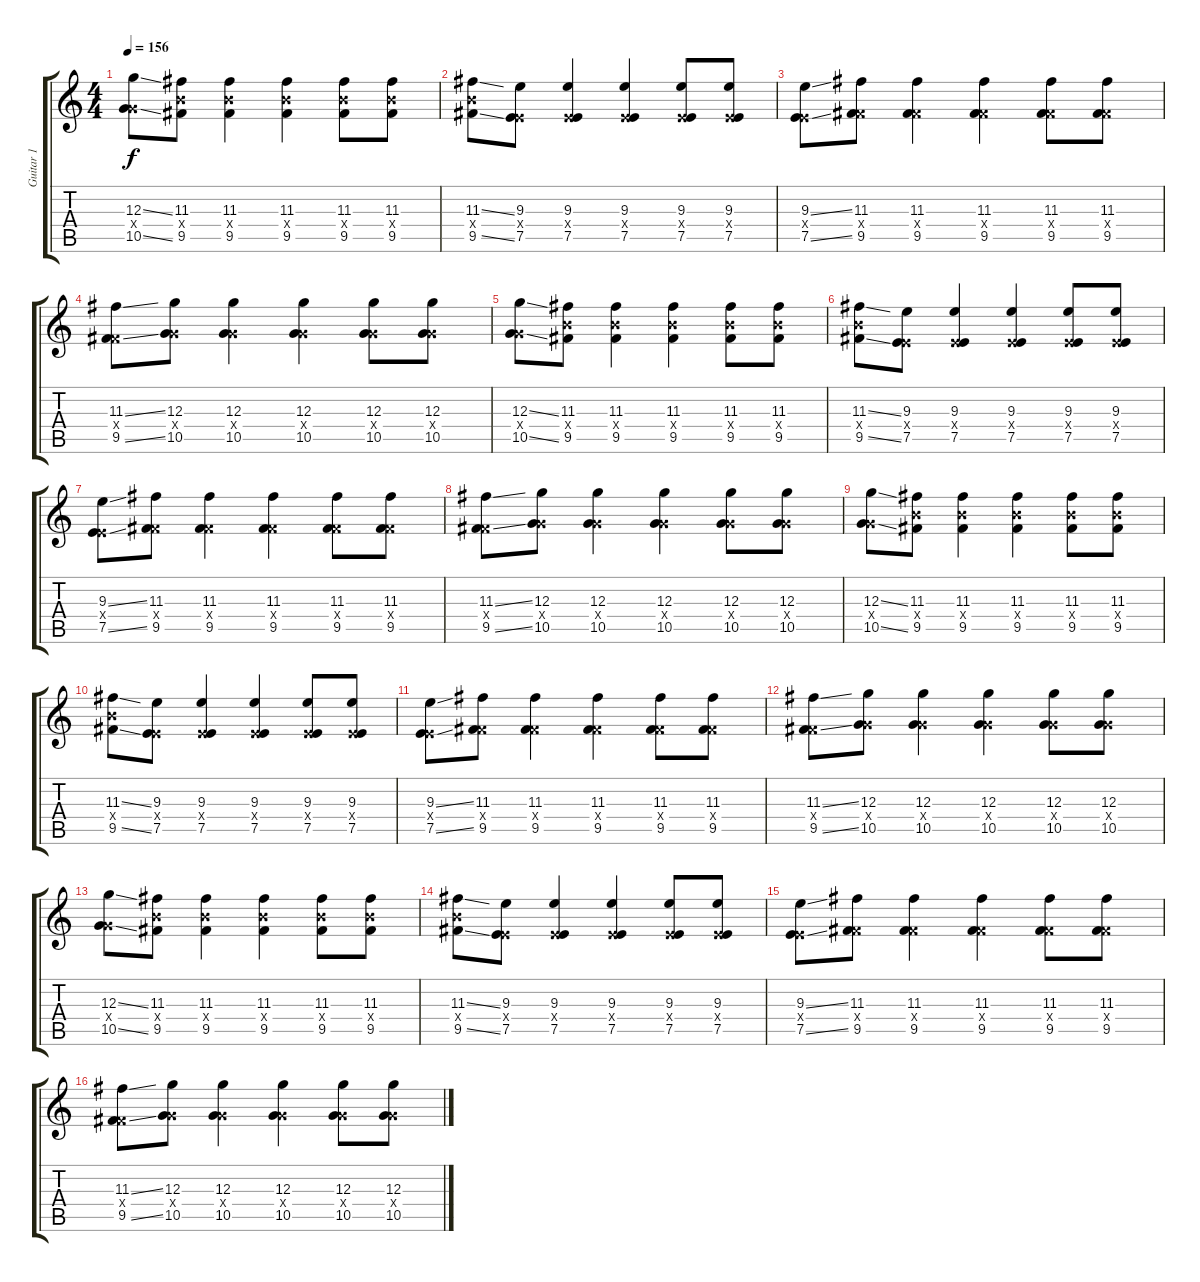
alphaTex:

\track ("Guitar 1" "Guitar 1") {instrument overdrivenguitar}
\staff {score tabs}
\tuning (E4 B3 G3 D3 A2 D2) {hide}
\ts (4 4)
\tempo 156
\clef g2
\ks c
(12.3{ss} 5.4{x} 10.5{ss}).8{dy f} (11.3 9.4{x} 9.5).8 (11.3 9.4{x} 9.5).4 (11.3 9.4{x} 9.5).4 (11.3 9.4{x} 9.5).8 (11.3 9.4{x} 9.5).8 |
(11.3{ss} 9.4{x} 9.5{ss}).8 (9.3 2.4{x} 7.5).8 (9.3 2.4{x} 7.5).4 (9.3 2.4{x} 7.5).4 (9.3 2.4{x} 7.5).8 (9.3 2.4{x} 7.5).8 |
(9.3{ss} 2.4{x} 7.5{ss}).8 (11.3 4.4{x} 9.5).8 (11.3 4.4{x} 9.5).4 (11.3 4.4{x} 9.5).4 (11.3 4.4{x} 9.5).8 (11.3 4.4{x} 9.5).8 |
(11.3{ss} 4.4{x} 9.5{ss}).8 (12.3 5.4{x} 10.5).8 (12.3 5.4{x} 10.5).4 (12.3 5.4{x} 10.5).4 (12.3 5.4{x} 10.5).8 (12.3 5.4{x} 10.5).8 |
(12.3{ss} 5.4{x} 10.5{ss}).8 (11.3 9.4{x} 9.5).8 (11.3 9.4{x} 9.5).4 (11.3 9.4{x} 9.5).4 (11.3 9.4{x} 9.5).8 (11.3 9.4{x} 9.5).8 |
(11.3{ss} 9.4{x} 9.5{ss}).8 (9.3 2.4{x} 7.5).8 (9.3 2.4{x} 7.5).4 (9.3 2.4{x} 7.5).4 (9.3 2.4{x} 7.5).8 (9.3 2.4{x} 7.5).8 |
(9.3{ss} 2.4{x} 7.5{ss}).8 (11.3 4.4{x} 9.5).8 (11.3 4.4{x} 9.5).4 (11.3 4.4{x} 9.5).4 (11.3 4.4{x} 9.5).8 (11.3 4.4{x} 9.5).8 |
(11.3{ss} 4.4{x} 9.5{ss}).8 (12.3 5.4{x} 10.5).8 (12.3 5.4{x} 10.5).4 (12.3 5.4{x} 10.5).4 (12.3 5.4{x} 10.5).8 (12.3 5.4{x} 10.5).8 |
(12.3{ss} 5.4{x} 10.5{ss}).8 (11.3 9.4{x} 9.5).8 (11.3 9.4{x} 9.5).4 (11.3 9.4{x} 9.5).4 (11.3 9.4{x} 9.5).8 (11.3 9.4{x} 9.5).8 |
(11.3{ss} 9.4{x} 9.5{ss}).8 (9.3 2.4{x} 7.5).8 (9.3 2.4{x} 7.5).4 (9.3 2.4{x} 7.5).4 (9.3 2.4{x} 7.5).8 (9.3 2.4{x} 7.5).8 |
(9.3{ss} 2.4{x} 7.5{ss}).8 (11.3 4.4{x} 9.5).8 (11.3 4.4{x} 9.5).4 (11.3 4.4{x} 9.5).4 (11.3 4.4{x} 9.5).8 (11.3 4.4{x} 9.5).8 |
(11.3{ss} 4.4{x} 9.5{ss}).8 (12.3 5.4{x} 10.5).8 (12.3 5.4{x} 10.5).4 (12.3 5.4{x} 10.5).4 (12.3 5.4{x} 10.5).8 (12.3 5.4{x} 10.5).8 |
(12.3{ss} 5.4{x} 10.5{ss}).8 (11.3 9.4{x} 9.5).8 (11.3 9.4{x} 9.5).4 (11.3 9.4{x} 9.5).4 (11.3 9.4{x} 9.5).8 (11.3 9.4{x} 9.5).8 |
(11.3{ss} 9.4{x} 9.5{ss}).8 (9.3 2.4{x} 7.5).8 (9.3 2.4{x} 7.5).4 (9.3 2.4{x} 7.5).4 (9.3 2.4{x} 7.5).8 (9.3 2.4{x} 7.5).8 |
(9.3{ss} 2.4{x} 7.5{ss}).8 (11.3 4.4{x} 9.5).8 (11.3 4.4{x} 9.5).4 (11.3 4.4{x} 9.5).4 (11.3 4.4{x} 9.5).8 (11.3 4.4{x} 9.5).8 |
(11.3{ss} 4.4{x} 9.5{ss}).8 (12.3 5.4{x} 10.5).8 (12.3 5.4{x} 10.5).4 (12.3 5.4{x} 10.5).4 (12.3 5.4{x} 10.5).8 (12.3 5.4{x} 10.5).8
